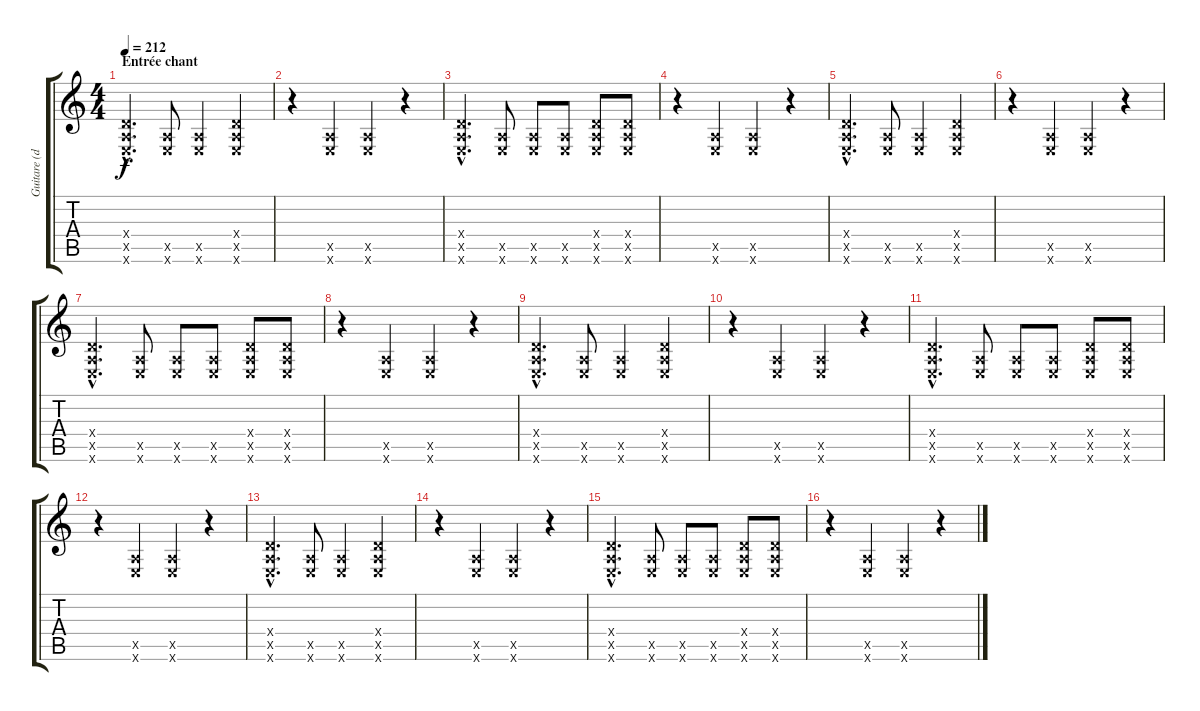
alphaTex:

\track ("Guitare (dead notes)" "Guitare (d") {instrument electricguitarmuted}
\staff {score tabs}
\tuning (E4 B3 G3 D3 A2 E2) {hide}
\ts (4 4)
\section ("" "Entrée chant")
\tempo 212
\clef g2
\ks c
(0.4{hac x} 0.5{hac x} 0.6{hac x}).4{d dy f} (0.5{x} 0.6{x}).8 (0.5{x} 0.6{x}).4 (0.4{x} 0.5{x} 0.6{x}).4 |
r.4 (0.5{x} 0.6{x}).4 (0.5{x} 0.6{x}).4 r.4 |
(0.4{hac x} 0.5{hac x} 0.6{hac x}).4{d} (0.5{x} 0.6{x}).8 (0.5{x} 0.6{x}).8 (0.5{x} 0.6{x}).8 (0.4{x} 0.5{x} 0.6{x}).8 (0.4{x} 0.5{x} 0.6{x}).8 |
r.4 (0.5{x} 0.6{x}).4 (0.5{x} 0.6{x}).4 r.4 |
(0.4{hac x} 0.5{hac x} 0.6{hac x}).4{d} (0.5{x} 0.6{x}).8 (0.5{x} 0.6{x}).4 (0.4{x} 0.5{x} 0.6{x}).4 |
r.4 (0.5{x} 0.6{x}).4 (0.5{x} 0.6{x}).4 r.4 |
(0.4{hac x} 0.5{hac x} 0.6{hac x}).4{d} (0.5{x} 0.6{x}).8 (0.5{x} 0.6{x}).8 (0.5{x} 0.6{x}).8 (0.4{x} 0.5{x} 0.6{x}).8 (0.4{x} 0.5{x} 0.6{x}).8 |
r.4 (0.5{x} 0.6{x}).4 (0.5{x} 0.6{x}).4 r.4 |
(0.4{hac x} 0.5{hac x} 0.6{hac x}).4{d} (0.5{x} 0.6{x}).8 (0.5{x} 0.6{x}).4 (0.4{x} 0.5{x} 0.6{x}).4 |
r.4 (0.5{x} 0.6{x}).4 (0.5{x} 0.6{x}).4 r.4 |
(0.4{hac x} 0.5{hac x} 0.6{hac x}).4{d} (0.5{x} 0.6{x}).8 (0.5{x} 0.6{x}).8 (0.5{x} 0.6{x}).8 (0.4{x} 0.5{x} 0.6{x}).8 (0.4{x} 0.5{x} 0.6{x}).8 |
r.4 (0.5{x} 0.6{x}).4 (0.5{x} 0.6{x}).4 r.4 |
(0.4{hac x} 0.5{hac x} 0.6{hac x}).4{d} (0.5{x} 0.6{x}).8 (0.5{x} 0.6{x}).4 (0.4{x} 0.5{x} 0.6{x}).4 |
r.4 (0.5{x} 0.6{x}).4 (0.5{x} 0.6{x}).4 r.4 |
(0.4{hac x} 0.5{hac x} 0.6{hac x}).4{d} (0.5{x} 0.6{x}).8 (0.5{x} 0.6{x}).8 (0.5{x} 0.6{x}).8 (0.4{x} 0.5{x} 0.6{x}).8 (0.4{x} 0.5{x} 0.6{x}).8 |
r.4 (0.5{x} 0.6{x}).4 (0.5{x} 0.6{x}).4 r.4
